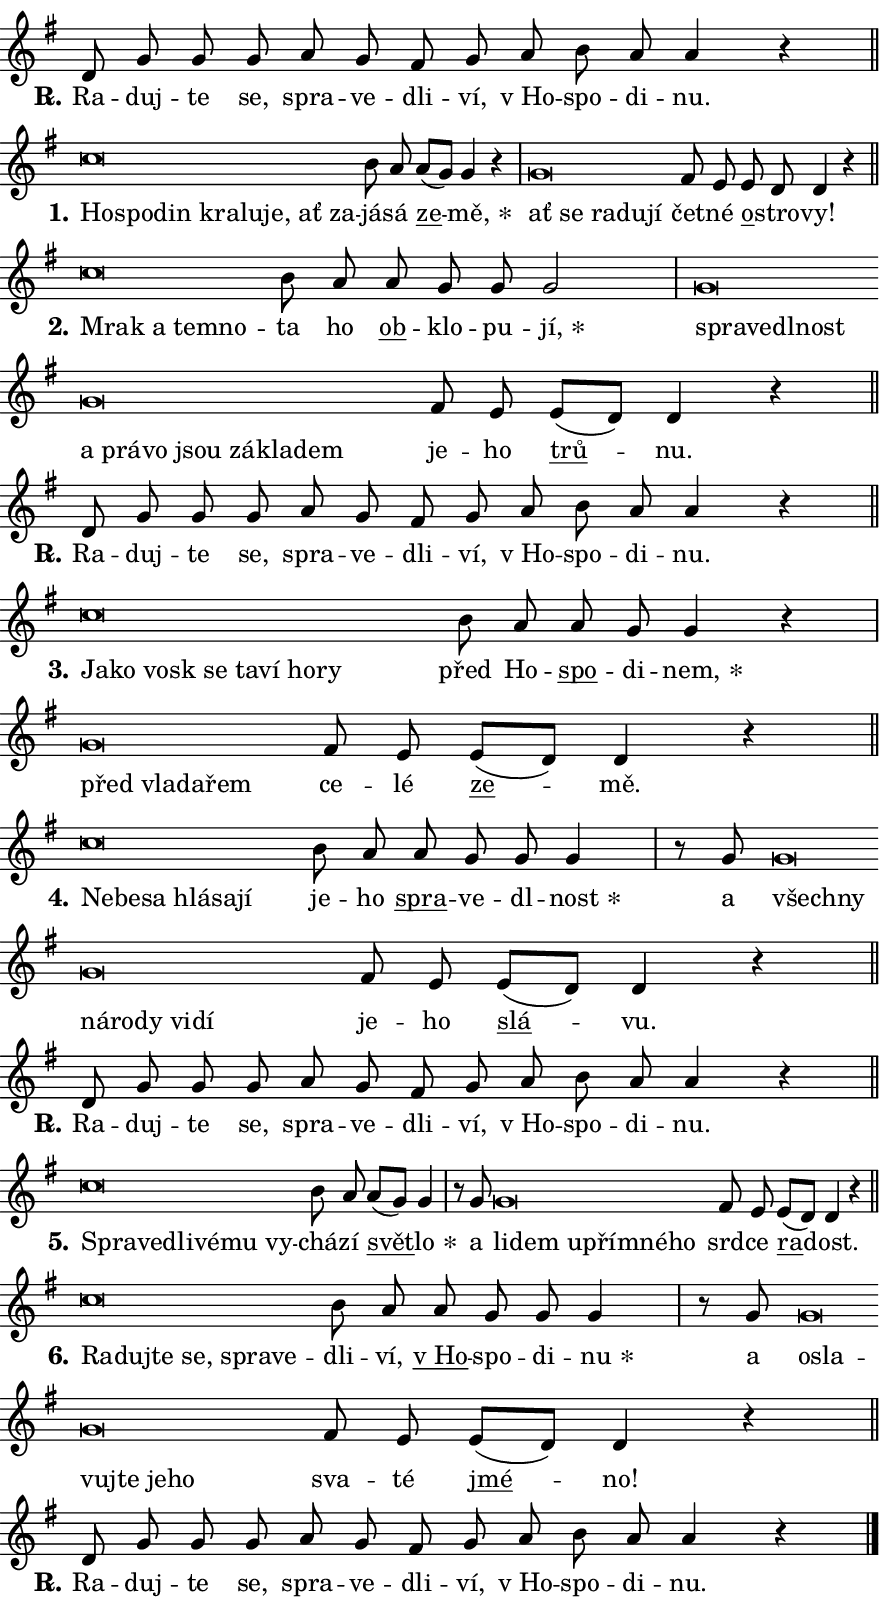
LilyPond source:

\version "2.24.0"
\header { tagline = "" }
\paper {
  indent = 0\cm
  top-margin = 0\cm
  right-margin = 0.13\cm % to fit lyric hyphens
  bottom-margin = 0\cm
  left-margin = 0\cm
  paper-width = 15\cm
  page-breaking = #ly:one-page-breaking
  system-system-spacing.basic-distance = #11
  score-system-spacing.basic-distance = #11
  ragged-last = ##f
}


%% Author: Thomas Morley
%% https://lists.gnu.org/archive/html/lilypond-user/2020-05/msg00002.html
#(define (line-position grob)
"Returns position of @var[grob} in current system:
   @code{'start}, if at first time-step
   @code{'end}, if at last time-step
   @code{'middle} otherwise
"
  (let* ((col (ly:item-get-column grob))
         (ln (ly:grob-object col 'left-neighbor))
         (rn (ly:grob-object col 'right-neighbor))
         (col-to-check-left (if (ly:grob? ln) ln col))
         (col-to-check-right (if (ly:grob? rn) rn col))
         (break-dir-left
           (and
             (ly:grob-property col-to-check-left 'non-musical #f)
             (ly:item-break-dir col-to-check-left)))
         (break-dir-right
           (and
             (ly:grob-property col-to-check-right 'non-musical #f)
             (ly:item-break-dir col-to-check-right))))
        (cond ((eqv? 1 break-dir-left) 'start)
              ((eqv? -1 break-dir-right) 'end)
              (else 'middle))))

#(define (tranparent-at-line-position vctor)
  (lambda (grob)
  "Relying on @code{line-position} select the relevant enry from @var{vctor}.
Used to determine transparency,"
    (case (line-position grob)
      ((end) (not (vector-ref vctor 0)))
      ((middle) (not (vector-ref vctor 1)))
      ((start) (not (vector-ref vctor 2))))))

noteHeadBreakVisibility =
#(define-music-function (break-visibility)(vector?)
"Makes @code{NoteHead}s transparent relying on @var{break-visibility}"
#{
  \override NoteHead.transparent =
    #(tranparent-at-line-position break-visibility)
#})

#(define delete-ledgers-for-transparent-note-heads
  (lambda (grob)
    "Reads whether a @code{NoteHead} is transparent.
If so this @code{NoteHead} is removed from @code{'note-heads} from
@var{grob}, which is supposed to be @code{LedgerLineSpanner}.
As a result ledgers are not printed for this @code{NoteHead}"
    (let* ((nhds-array (ly:grob-object grob 'note-heads))
           (nhds-list
             (if (ly:grob-array? nhds-array)
                 (ly:grob-array->list nhds-array)
                 '()))
           ;; Relies on the transparent-property being done before
           ;; Staff.LedgerLineSpanner.after-line-breaking is executed.
           ;; This is fragile ...
           (to-keep
             (remove
               (lambda (nhd)
                 (ly:grob-property nhd 'transparent #f))
               nhds-list)))
      ;; TODO find a better method to iterate over grob-arrays, similiar
      ;; to filter/remove etc for lists
      ;; For now rebuilt from scratch
      (set! (ly:grob-object grob 'note-heads)  '())
      (for-each
        (lambda (nhd)
          (ly:pointer-group-interface::add-grob grob 'note-heads nhd))
        to-keep))))

squashNotes = {
  \override NoteHead.X-extent = #'(-0.2 . 0.2)
  \override NoteHead.Y-extent = #'(-0.75 . 0)
  \override NoteHead.stencil =
    #(lambda (grob)
       (let ((pos (ly:grob-property grob 'staff-position)))
         (begin
           (if (< pos -7) (display "ERROR: Lower brevis then expected\n") (display ""))
           (if (<= pos -6) ly:text-interface::print ly:note-head::print))))
}
unSquashNotes = {
  \revert NoteHead.X-extent
  \revert NoteHead.Y-extent
  \revert NoteHead.stencil
}

hideNotes = \noteHeadBreakVisibility #begin-of-line-visible
unHideNotes = \noteHeadBreakVisibility #all-visible

% work-around for resetting accidentals
% https://lilypond.org/doc/v2.23/Documentation/notation/displaying-rhythms#unmetered-music
cadenzaMeasure = {
  \cadenzaOff
  \partial 1024 s1024
  \cadenzaOn
}

#(define-markup-command (accent layout props text) (markup?)
  "Underline accented syllable"
  (interpret-markup layout props
    #{\markup \override #'(offset . 4.3) \underline { #text }#}))

responsum = \markup \concat {
  "R" \hspace #-1.05 \path #0.1 #'((moveto 0 0.07) (lineto 0.9 0.8)) \hspace #0.05 "."
}

spaceSize = #0.6828661417322834 % exact space size for TeX Gyre Schola

\layout {
  \context {
    \Staff
    \remove "Time_signature_engraver"
    \override LedgerLineSpanner.after-line-breaking = #delete-ledgers-for-transparent-note-heads
  }
  \context {
    \Lyrics {
      \override LyricSpace.minimum-distance = \spaceSize
      \override LyricText.font-name = #"TeX Gyre Schola"
      \override LyricText.font-size = 1
      \override StanzaNumber.font-name = #"TeX Gyre Schola Bold"
      \override StanzaNumber.font-size = 1
    }
  }
  \context {
    \Score 
    \override NoteHead.text =
      #(lambda (grob) 
        (let ((pos (ly:grob-property grob 'staff-position)))
          #{\markup {
            \combine
              \halign #-0.55 \raise #(if (= pos -6) 0 0.5) \override #'(thickness . 2) \draw-line #'(3.2 . 0)
              \musicglyph "noteheads.sM1"
          }#}))
  }
}

% magnetic-lyrics.ily
%
%   written by
%     Jean Abou Samra <jean@abou-samra.fr>
%     Werner Lemberg <wl@gnu.org>
%
%   adapted by
%     Jiri Hon <jiri.hon@gmail.com>
%
% Version 2022-Apr-15

% https://www.mail-archive.com/lilypond-user@gnu.org/msg149350.html

#(define (Left_hyphen_pointer_engraver context)
   "Collect syllable-hyphen-syllable occurrences in lyrics and store
them in properties.  This engraver only looks to the left.  For
example, if the lyrics input is @code{foo -- bar}, it does the
following.

@itemize @bullet
@item
Set the @code{text} property of the @code{LyricHyphen} grob between
@q{foo} and @q{bar} to @code{foo}.

@item
Set the @code{left-hyphen} property of the @code{LyricText} grob with
text @q{foo} to the @code{LyricHyphen} grob between @q{foo} and
@q{bar}.
@end itemize

Use this auxiliary engraver in combination with the
@code{lyric-@/text::@/apply-@/magnetic-@/offset!} hook."
   (let ((hyphen #f)
         (text #f))
     (make-engraver
      (acknowledgers
       ((lyric-syllable-interface engraver grob source-engraver)
        (set! text grob)))
      (end-acknowledgers
       ((lyric-hyphen-interface engraver grob source-engraver)
        ;(when (not (grob::has-interface grob 'lyric-space-interface))
          (set! hyphen grob)));)
      ((stop-translation-timestep engraver)
       (when (and text hyphen)
         (ly:grob-set-object! text 'left-hyphen hyphen))
       (set! text #f)
       (set! hyphen #f)))))

#(define (lyric-text::apply-magnetic-offset! grob)
   "If the space between two syllables is less than the value in
property @code{LyricText@/.details@/.squash-threshold}, move the right
syllable to the left so that it gets concatenated with the left
syllable.

Use this function as a hook for
@code{LyricText@/.after-@/line-@/breaking} if the
@code{Left_@/hyphen_@/pointer_@/engraver} is active."
   (let ((hyphen (ly:grob-object grob 'left-hyphen #f)))
     (when hyphen
       (let ((left-text (ly:spanner-bound hyphen LEFT)))
         (when (grob::has-interface left-text 'lyric-syllable-interface)
           (let* ((common (ly:grob-common-refpoint grob left-text X))
                  (this-x-ext (ly:grob-extent grob common X))
                  (left-x-ext
                   (begin
                     ;; Trigger magnetism for left-text.
                     (ly:grob-property left-text 'after-line-breaking)
                     (ly:grob-extent left-text common X)))
                  ;; `delta` is the gap width between two syllables.
                  (delta (- (interval-start this-x-ext)
                            (interval-end left-x-ext)))
                  (details (ly:grob-property grob 'details))
                  (threshold (assoc-get 'squash-threshold details 0.2)))
             (when (< delta threshold)
               (let* (;; We have to manipulate the input text so that
                      ;; ligatures crossing syllable boundaries are not
                      ;; disabled.  For languages based on the Latin
                      ;; script this is essentially a beautification.
                      ;; However, for non-Western scripts it can be a
                      ;; necessity.
                      (lt (ly:grob-property left-text 'text))
                      (rt (ly:grob-property grob 'text))
                      (is-space (grob::has-interface hyphen 'lyric-space-interface))
                      (space (if is-space " " ""))
                      (extra-delta (if is-space spaceSize 0))
                      ;; Append new syllable.
                      (ltrt-space (if (and (string? lt) (string? rt))
                                (string-append lt space rt)
                                (make-concat-markup (list lt space rt))))
                      ;; Right-align `ltrt` to the right side.
                      (ltrt-space-markup (grob-interpret-markup
                               grob
                               (make-translate-markup
                                (cons (interval-length this-x-ext) 0)
                                (make-right-align-markup ltrt-space)))))
                 (begin
                   ;; Don't print `left-text`.
                   (ly:grob-set-property! left-text 'stencil #f)
                   ;; Set text and stencil (which holds all collected
                   ;; syllables so far) and shift it to the left.
                   (ly:grob-set-property! grob 'text ltrt-space)
                   (ly:grob-set-property! grob 'stencil ltrt-space-markup)
                   (ly:grob-translate-axis! grob (- (- delta extra-delta)) X))))))))))


#(define (lyric-hyphen::displace-bounds-first grob)
   ;; Make very sure this callback isn't triggered too early.
   (let ((left (ly:spanner-bound grob LEFT))
         (right (ly:spanner-bound grob RIGHT)))
     (ly:grob-property left 'after-line-breaking)
     (ly:grob-property right 'after-line-breaking)
     (ly:lyric-hyphen::print grob)))

squashThreshold = #0.4

\layout {
  \context {
    \Lyrics
    \consists #Left_hyphen_pointer_engraver
    \override LyricText.after-line-breaking =
      #lyric-text::apply-magnetic-offset!
    \override LyricHyphen.stencil = #lyric-hyphen::displace-bounds-first
    \override LyricText.details.squash-threshold = \squashThreshold
    \override LyricHyphen.minimum-distance = 0
    \override LyricHyphen.minimum-length = \squashThreshold
  }
}

squashText = \override LyricText.details.squash-threshold = 9999
unSquashText = \override LyricText.details.squash-threshold = \squashThreshold

leftText = \override LyricText.self-alignment-X = #LEFT
unLeftText = \revert LyricText.self-alignment-X

starOffset = #(lambda (grob) 
                (let ((x_offset (ly:self-alignment-interface::aligned-on-x-parent grob)))
                  (if (= x_offset 0) 0 (+ x_offset 1.2))))

star = #(define-music-function (syllable)(string?)
"Append star separator at the end of a syllable"
#{
  \once \override LyricText.X-offset = #starOffset
  \lyricmode { \markup {
    #syllable
    \override #'((font-name . "TeX Gyre Schola Bold")) \hspace #0.2 \lower #0.65 \larger "*"
  } }
#})

starAccent = #(define-music-function (syllable)(string?)
"Append star separator at the end of a syllable and make accent"
#{
  \once \override LyricText.X-offset = #starOffset
  \lyricmode { \markup {
    \accent #syllable
    \override #'((font-name . "TeX Gyre Schola Bold")) \hspace #0.2 \lower #0.65 \larger "*"
  } }
#})

breath = #(define-music-function (syllable)(string?)
"Append breathing indicator at the end of a syllable"
#{
  \lyricmode { \markup { #syllable "+" } }
#})

optionalBreath = #(define-music-function (syllable)(string?)
"Append optional breathing indicator at the end of a syllable"
#{
  \lyricmode { \markup { #syllable "(+)" } }
#})


\score {
    <<
        \new Voice = "melody" { \cadenzaOn \key g \major \relative { d'8 g g g a g \bar "" fis g \bar "" a b a a4 r \cadenzaMeasure \bar "||" \break } }
        \new Lyrics \lyricsto "melody" { \lyricmode { \set stanza = \responsum
Ra -- duj -- te se, spra -- ve -- dli -- ví, "v Ho" -- spo -- di -- nu. } }
    >>
    \layout {}
}

\score {
    <<
        \new Voice = "melody" { \cadenzaOn \key g \major \relative { \squashNotes c''\breve*1/16 \hideNotes \breve*1/16 \bar "" \breve*1/16 \bar "" \breve*1/16 \bar "" \breve*1/16 \bar "" \breve*1/16 \bar "" \breve*1/16 \breve*1/16 \bar "" \unHideNotes \unSquashNotes b8 a \bar "" a[( g)] g4 r \cadenzaMeasure \bar "|" \squashNotes g\breve*1/16 \hideNotes \breve*1/16 \bar "" \breve*1/16 \bar "" \breve*1/16 \breve*1/16 \bar "" \unHideNotes \unSquashNotes fis8 e \bar "" e d d4 r \cadenzaMeasure \bar "||" \break } }
        \new Lyrics \lyricsto "melody" { \lyricmode { \set stanza = "1."
\leftText Ho -- \squashText spo -- din kra -- lu -- je, ať za -- \unLeftText \unSquashText já -- sá \markup \accent ze -- \star mě, \leftText ať \squashText se ra -- du -- jí \unLeftText \unSquashText čet -- né \markup \accent o -- stro -- vy! } }
    >>
    \layout {}
}

\score {
    <<
        \new Voice = "melody" { \cadenzaOn \key g \major \relative { \squashNotes c''\breve*1/16 \hideNotes \breve*1/16 \bar "" \breve*1/16 \breve*1/16 \bar "" \unHideNotes \unSquashNotes b8 a \bar "" a g g g2 \cadenzaMeasure \bar "|" \squashNotes g\breve*1/16 \hideNotes \breve*1/16 \bar "" \breve*1/16 \bar "" \breve*1/16 \bar "" \breve*1/16 \bar "" \breve*1/16 \bar "" \breve*1/16 \bar "" \breve*1/16 \bar "" \breve*1/16 \bar "" \breve*1/16 \breve*1/16 \bar "" \unHideNotes \unSquashNotes fis8 e \bar "" e[( d)] d4 r \cadenzaMeasure \bar "||" \break } }
        \new Lyrics \lyricsto "melody" { \lyricmode { \set stanza = "2."
\leftText Mrak \squashText a tem -- no -- \unLeftText \unSquashText ta ho \markup \accent ob -- klo -- pu -- \star jí, \leftText spra -- \squashText ve -- dl -- nost a prá -- vo jsou zá -- kla -- dem \unLeftText \unSquashText je -- ho \markup \accent trů -- nu. } }
    >>
    \layout {}
}

\score {
    <<
        \new Voice = "melody" { \cadenzaOn \key g \major \relative { d'8 g g g a g \bar "" fis g \bar "" a b a a4 r \cadenzaMeasure \bar "||" \break } }
        \new Lyrics \lyricsto "melody" { \lyricmode { \set stanza = \responsum
Ra -- duj -- te se, spra -- ve -- dli -- ví, "v Ho" -- spo -- di -- nu. } }
    >>
    \layout {}
}

\score {
    <<
        \new Voice = "melody" { \cadenzaOn \key g \major \relative { \squashNotes c''\breve*1/16 \hideNotes \breve*1/16 \bar "" \breve*1/16 \bar "" \breve*1/16 \bar "" \breve*1/16 \bar "" \breve*1/16 \bar "" \breve*1/16 \breve*1/16 \bar "" \unHideNotes \unSquashNotes b8 a \bar "" a g g4 r \cadenzaMeasure \bar "|" \squashNotes g\breve*1/16 \hideNotes \breve*1/16 \bar "" \breve*1/16 \breve*1/16 \bar "" \unHideNotes \unSquashNotes fis8 e \bar "" e[( d)] d4 r \cadenzaMeasure \bar "||" \break } }
        \new Lyrics \lyricsto "melody" { \lyricmode { \set stanza = "3."
\leftText Ja -- \squashText ko vosk se ta -- ví ho -- ry \unLeftText \unSquashText před Ho -- \markup \accent spo -- di -- \star nem, \leftText před \squashText vla -- da -- řem \unLeftText \unSquashText ce -- lé \markup \accent ze -- mě. } }
    >>
    \layout {}
}

\score {
    <<
        \new Voice = "melody" { \cadenzaOn \key g \major \relative { \squashNotes c''\breve*1/16 \hideNotes \breve*1/16 \bar "" \breve*1/16 \bar "" \breve*1/16 \bar "" \breve*1/16 \breve*1/16 \bar "" \unHideNotes \unSquashNotes b8 a \bar "" a g g g4 \cadenzaMeasure \bar "|" r8 g8 \squashNotes g\breve*1/16 \hideNotes \breve*1/16 \bar "" \breve*1/16 \bar "" \breve*1/16 \bar "" \breve*1/16 \bar "" \breve*1/16 \breve*1/16 \bar "" \unHideNotes \unSquashNotes fis8 e \bar "" e[( d)] d4 r \cadenzaMeasure \bar "||" \break } }
        \new Lyrics \lyricsto "melody" { \lyricmode { \set stanza = "4."
\leftText Ne -- \squashText be -- sa hlá -- sa -- jí \unLeftText \unSquashText je -- ho \markup \accent spra -- ve -- dl -- \star nost a \leftText všech -- \squashText ny ná -- ro -- dy vi -- dí \unLeftText \unSquashText je -- ho \markup \accent slá -- vu. } }
    >>
    \layout {}
}

\score {
    <<
        \new Voice = "melody" { \cadenzaOn \key g \major \relative { d'8 g g g a g \bar "" fis g \bar "" a b a a4 r \cadenzaMeasure \bar "||" \break } }
        \new Lyrics \lyricsto "melody" { \lyricmode { \set stanza = \responsum
Ra -- duj -- te se, spra -- ve -- dli -- ví, "v Ho" -- spo -- di -- nu. } }
    >>
    \layout {}
}

\score {
    <<
        \new Voice = "melody" { \cadenzaOn \key g \major \relative { \squashNotes c''\breve*1/16 \hideNotes \breve*1/16 \bar "" \breve*1/16 \bar "" \breve*1/16 \bar "" \breve*1/16 \breve*1/16 \bar "" \unHideNotes \unSquashNotes b8 a \bar "" a[( g)] g4 \cadenzaMeasure \bar "|" r8 g8 \squashNotes g\breve*1/16 \hideNotes \breve*1/16 \bar "" \breve*1/16 \bar "" \breve*1/16 \bar "" \breve*1/16 \breve*1/16 \bar "" \unHideNotes \unSquashNotes fis8 e \bar "" e[( d)] d4 r \cadenzaMeasure \bar "||" \break } }
        \new Lyrics \lyricsto "melody" { \lyricmode { \set stanza = "5."
\leftText Spra -- \squashText ve -- dli -- vé -- mu vy -- \unLeftText \unSquashText chá -- zí \markup \accent svět -- \star lo a \leftText li -- \squashText dem u -- přím -- né -- ho \unLeftText \unSquashText srd -- ce \markup \accent ra -- dost. } }
    >>
    \layout {}
}

\score {
    <<
        \new Voice = "melody" { \cadenzaOn \key g \major \relative { \squashNotes c''\breve*1/16 \hideNotes \breve*1/16 \bar "" \breve*1/16 \bar "" \breve*1/16 \bar "" \breve*1/16 \breve*1/16 \bar "" \unHideNotes \unSquashNotes b8 a \bar "" a g g g4 \cadenzaMeasure \bar "|" r8 g8 \squashNotes g\breve*1/16 \hideNotes \breve*1/16 \bar "" \breve*1/16 \bar "" \breve*1/16 \bar "" \breve*1/16 \breve*1/16 \bar "" \unHideNotes \unSquashNotes fis8 e \bar "" e[( d)] d4 r \cadenzaMeasure \bar "||" \break } }
        \new Lyrics \lyricsto "melody" { \lyricmode { \set stanza = "6."
\leftText Ra -- \squashText duj -- te se, spra -- ve -- \unLeftText \unSquashText dli -- ví, \markup \accent "v Ho" -- spo -- di -- \star nu a \leftText o -- \squashText sla -- vuj -- te je -- ho \unLeftText \unSquashText sva -- té \markup \accent jmé -- no! } }
    >>
    \layout {}
}

\score {
    <<
        \new Voice = "melody" { \cadenzaOn \key g \major \relative { d'8 g g g a g \bar "" fis g \bar "" a b a a4 r \cadenzaMeasure \bar "||" \break } \bar "|." }
        \new Lyrics \lyricsto "melody" { \lyricmode { \set stanza = \responsum
Ra -- duj -- te se, spra -- ve -- dli -- ví, "v Ho" -- spo -- di -- nu. } }
    >>
    \layout {}
}
